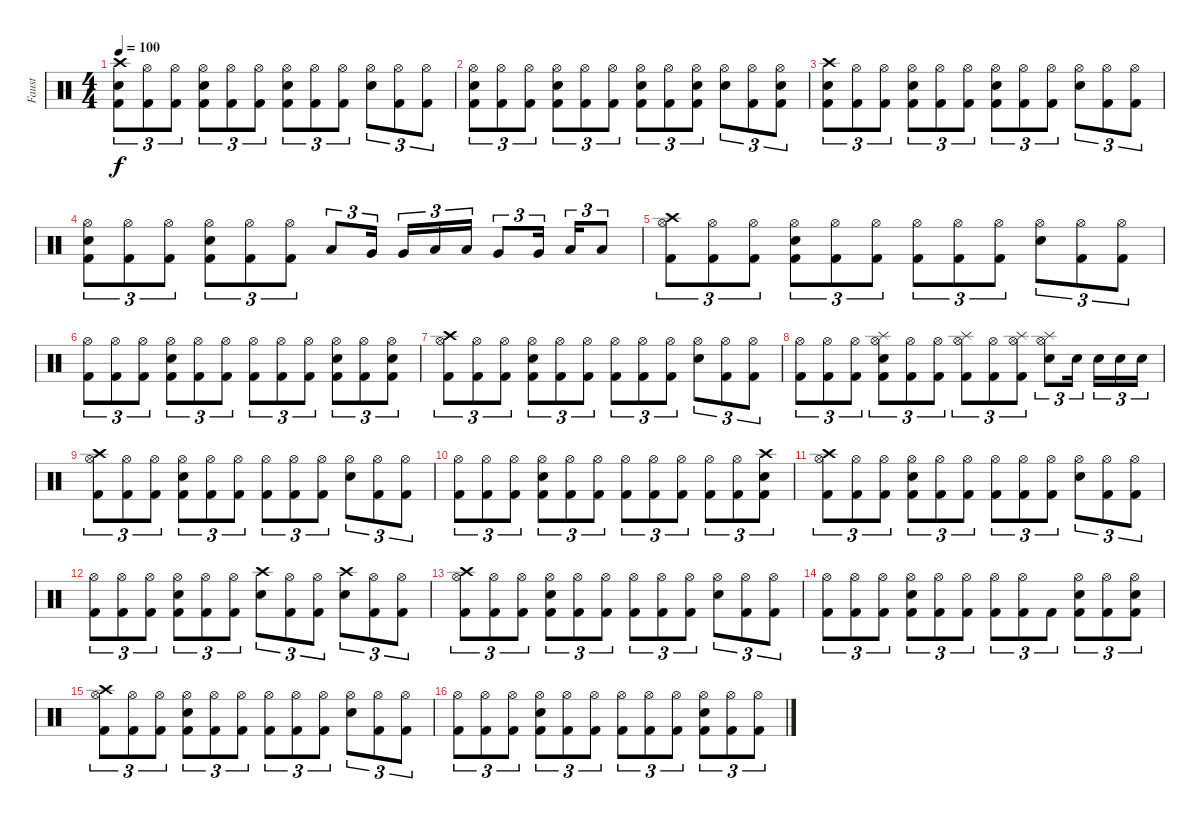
\track ("Faust" "Faust") {instrument percussion}
\staff {score}
\articulation defaults
\ts (4 4)
\tempo 100
\clef neutral
\ks c
("Crash high (hit)" "Snare (hit) 2" "Kick (hit) 2").8{tu (3 2) dy f} ("Hi-Hat (open)" "Kick (hit) 2").8{tu (3 2)} ("Hi-Hat (open)" "Kick (hit) 2").8{tu (3 2)} ("Snare (hit) 2" "Hi-Hat (open)" "Kick (hit) 2").8{tu (3 2)} ("Hi-Hat (open)" "Kick (hit) 2").8{tu (3 2)} ("Hi-Hat (open)" "Kick (hit) 2").8{tu (3 2)} ("Snare (hit) 2" "Hi-Hat (open)" "Kick (hit) 2").8{tu (3 2)} ("Hi-Hat (open)" "Kick (hit) 2").8{tu (3 2)} ("Hi-Hat (open)" "Kick (hit) 2").8{tu (3 2)} ("Snare (hit) 2" "Hi-Hat (open)").8{tu (3 2)} ("Hi-Hat (open)" "Kick (hit) 2").8{tu (3 2)} ("Hi-Hat (open)" "Kick (hit) 2").8{tu (3 2)} |
("Snare (hit) 2" "Hi-Hat (open)" "Kick (hit) 2").8{tu (3 2)} ("Hi-Hat (open)" "Kick (hit) 2").8{tu (3 2)} ("Hi-Hat (open)" "Kick (hit) 2").8{tu (3 2)} ("Snare (hit) 2" "Hi-Hat (open)" "Kick (hit) 2").8{tu (3 2)} ("Hi-Hat (open)" "Kick (hit) 2").8{tu (3 2)} ("Hi-Hat (open)" "Kick (hit) 2").8{tu (3 2)} ("Snare (hit) 2" "Hi-Hat (open)" "Kick (hit) 2").8{tu (3 2)} ("Hi-Hat (open)" "Kick (hit) 2").8{tu (3 2)} ("Snare (hit) 2" "Hi-Hat (open)" "Kick (hit) 2").8{tu (3 2)} ("Snare (hit) 2" "Hi-Hat (open)").8{tu (3 2)} ("Hi-Hat (open)" "Kick (hit) 2").8{tu (3 2)} ("Snare (hit) 2" "Hi-Hat (open)" "Kick (hit) 2").8{tu (3 2)} |
("Crash high (hit)" "Snare (hit) 2" "Kick (hit) 2").8{tu (3 2)} ("Hi-Hat (open)" "Kick (hit) 2").8{tu (3 2)} ("Hi-Hat (open)" "Kick (hit) 2").8{tu (3 2)} ("Snare (hit) 2" "Hi-Hat (open)" "Kick (hit) 2").8{tu (3 2)} ("Hi-Hat (open)" "Kick (hit) 2").8{tu (3 2)} ("Hi-Hat (open)" "Kick (hit) 2").8{tu (3 2)} ("Snare (hit) 2" "Hi-Hat (open)" "Kick (hit) 2").8{tu (3 2)} ("Hi-Hat (open)" "Kick (hit) 2").8{tu (3 2)} ("Hi-Hat (open)" "Kick (hit) 2").8{tu (3 2)} ("Snare (hit) 2" "Hi-Hat (open)").8{tu (3 2)} ("Hi-Hat (open)" "Kick (hit) 2").8{tu (3 2)} ("Hi-Hat (open)" "Kick (hit) 2").8{tu (3 2)} |
("Snare (hit) 2" "Hi-Hat (open)" "Kick (hit) 2").8{tu (3 2)} ("Hi-Hat (open)" "Kick (hit) 2").8{tu (3 2)} ("Hi-Hat (open)" "Kick (hit) 2").8{tu (3 2)} ("Snare (hit) 2" "Hi-Hat (open)" "Kick (hit) 2").8{tu (3 2)} ("Hi-Hat (open)" "Kick (hit) 2").8{tu (3 2)} ("Hi-Hat (open)" "Kick (hit) 2").8{tu (3 2)} "Low Tom (hit)".8{tu (3 2)} "Very Low Tom (hit)".16{tu (3 2)} "Very Low Tom (hit)".16{tu (3 2)} "Low Tom (hit)".16{tu (3 2)} "Low Tom (hit)".16{tu (3 2)} "Very Low Tom (hit)".8{tu (3 2)} "Very Low Tom (hit)".16{tu (3 2)} "Low Floor Tom (hit)".16{tu (3 2)} "Low Floor Tom (hit)".8{tu (3 2)} |
("Crash high (hit)" "Hi-Hat (open)" "Kick (hit) 2").8{tu (3 2)} ("Hi-Hat (open)" "Kick (hit) 2").8{tu (3 2)} ("Hi-Hat (open)" "Kick (hit) 2").8{tu (3 2)} ("Snare (hit) 2" "Hi-Hat (open)" "Kick (hit) 2").8{tu (3 2)} ("Hi-Hat (open)" "Kick (hit) 2").8{tu (3 2)} ("Hi-Hat (open)" "Kick (hit) 2").8{tu (3 2)} ("Hi-Hat (open)" "Kick (hit) 2").8{tu (3 2)} ("Hi-Hat (open)" "Kick (hit) 2").8{tu (3 2)} ("Hi-Hat (open)" "Kick (hit) 2").8{tu (3 2)} ("Snare (hit) 2" "Hi-Hat (open)").8{tu (3 2)} ("Hi-Hat (open)" "Kick (hit) 2").8{tu (3 2)} ("Hi-Hat (open)" "Kick (hit) 2").8{tu (3 2)} |
("Hi-Hat (open)" "Kick (hit) 2").8{tu (3 2)} ("Hi-Hat (open)" "Kick (hit) 2").8{tu (3 2)} ("Hi-Hat (open)" "Kick (hit) 2").8{tu (3 2)} ("Snare (hit) 2" "Hi-Hat (open)" "Kick (hit) 2").8{tu (3 2)} ("Hi-Hat (open)" "Kick (hit) 2").8{tu (3 2)} ("Hi-Hat (open)" "Kick (hit) 2").8{tu (3 2)} ("Hi-Hat (open)" "Kick (hit) 2").8{tu (3 2)} ("Hi-Hat (open)" "Kick (hit) 2").8{tu (3 2)} ("Hi-Hat (open)" "Kick (hit) 2").8{tu (3 2)} ("Snare (hit) 2" "Hi-Hat (open)" "Kick (hit) 2").8{tu (3 2)} ("Hi-Hat (open)" "Kick (hit) 2").8{tu (3 2)} ("Snare (hit) 2" "Hi-Hat (open)" "Kick (hit) 2").8{tu (3 2)} |
("Crash high (hit)" "Hi-Hat (open)" "Kick (hit) 2").8{tu (3 2)} ("Hi-Hat (open)" "Kick (hit) 2").8{tu (3 2)} ("Hi-Hat (open)" "Kick (hit) 2").8{tu (3 2)} ("Snare (hit) 2" "Hi-Hat (open)" "Kick (hit) 2").8{tu (3 2)} ("Hi-Hat (open)" "Kick (hit) 2").8{tu (3 2)} ("Hi-Hat (open)" "Kick (hit) 2").8{tu (3 2)} ("Hi-Hat (open)" "Kick (hit) 2").8{tu (3 2)} ("Hi-Hat (open)" "Kick (hit) 2").8{tu (3 2)} ("Hi-Hat (open)" "Kick (hit) 2").8{tu (3 2)} ("Snare (hit) 2" "Hi-Hat (open)").8{tu (3 2)} ("Hi-Hat (open)" "Kick (hit) 2").8{tu (3 2)} ("Hi-Hat (open)" "Kick (hit) 2").8{tu (3 2)} |
("Hi-Hat (open)" "Kick (hit) 2").8{tu (3 2)} ("Hi-Hat (open)" "Kick (hit) 2").8{tu (3 2)} ("Hi-Hat (open)" "Kick (hit) 2").8{tu (3 2)} ("Splash (hit)" "Snare (hit) 2" "Hi-Hat (open)" "Kick (hit) 2").8{tu (3 2)} ("Hi-Hat (open)" "Kick (hit) 2").8{tu (3 2)} ("Hi-Hat (open)" "Kick (hit) 2").8{tu (3 2)} ("Splash (hit)" "Hi-Hat (open)" "Kick (hit) 2").8{tu (3 2)} ("Hi-Hat (open)" "Kick (hit) 2").8{tu (3 2)} ("Splash (hit)" "Hi-Hat (open)" "Kick (hit) 2").8{tu (3 2)} ("Splash (hit)" "Snare (hit) 2" "Hi-Hat (open)").8{tu (3 2)} "Snare (hit) 2".16{tu (3 2)} "Snare (hit) 2".16{tu (3 2)} "Snare (hit) 2".16{tu (3 2)} "Snare (hit) 2".16{tu (3 2)} |
("Crash high (hit)" "Hi-Hat (open)" "Kick (hit) 2").8{tu (3 2)} ("Hi-Hat (open)" "Kick (hit) 2").8{tu (3 2)} ("Hi-Hat (open)" "Kick (hit) 2").8{tu (3 2)} ("Snare (hit) 2" "Hi-Hat (open)" "Kick (hit) 2").8{tu (3 2)} ("Hi-Hat (open)" "Kick (hit) 2").8{tu (3 2)} ("Hi-Hat (open)" "Kick (hit) 2").8{tu (3 2)} ("Hi-Hat (open)" "Kick (hit) 2").8{tu (3 2)} ("Hi-Hat (open)" "Kick (hit) 2").8{tu (3 2)} ("Hi-Hat (open)" "Kick (hit) 2").8{tu (3 2)} ("Snare (hit) 2" "Hi-Hat (open)").8{tu (3 2)} ("Hi-Hat (open)" "Kick (hit) 2").8{tu (3 2)} ("Hi-Hat (open)" "Kick (hit) 2").8{tu (3 2)} |
("Hi-Hat (open)" "Kick (hit) 2").8{tu (3 2)} ("Hi-Hat (open)" "Kick (hit) 2").8{tu (3 2)} ("Hi-Hat (open)" "Kick (hit) 2").8{tu (3 2)} ("Snare (hit) 2" "Hi-Hat (open)" "Kick (hit) 2").8{tu (3 2)} ("Hi-Hat (open)" "Kick (hit) 2").8{tu (3 2)} ("Hi-Hat (open)" "Kick (hit) 2").8{tu (3 2)} ("Hi-Hat (open)" "Kick (hit) 2").8{tu (3 2)} ("Hi-Hat (open)" "Kick (hit) 2").8{tu (3 2)} ("Hi-Hat (open)" "Kick (hit) 2").8{tu (3 2)} ("Hi-Hat (open)" "Kick (hit) 2").8{tu (3 2)} ("Hi-Hat (open)" "Kick (hit) 2").8{tu (3 2)} ("Crash high (hit)" "Snare (hit) 2" "Kick (hit) 2").8{tu (3 2)} |
("Crash high (hit)" "Hi-Hat (open)" "Kick (hit) 2").8{tu (3 2)} ("Hi-Hat (open)" "Kick (hit) 2").8{tu (3 2)} ("Hi-Hat (open)" "Kick (hit) 2").8{tu (3 2)} ("Snare (hit) 2" "Hi-Hat (open)" "Kick (hit) 2").8{tu (3 2)} ("Hi-Hat (open)" "Kick (hit) 2").8{tu (3 2)} ("Hi-Hat (open)" "Kick (hit) 2").8{tu (3 2)} ("Hi-Hat (open)" "Kick (hit) 2").8{tu (3 2)} ("Hi-Hat (open)" "Kick (hit) 2").8{tu (3 2)} ("Hi-Hat (open)" "Kick (hit) 2").8{tu (3 2)} ("Snare (hit) 2" "Hi-Hat (open)").8{tu (3 2)} ("Hi-Hat (open)" "Kick (hit) 2").8{tu (3 2)} ("Hi-Hat (open)" "Kick (hit) 2").8{tu (3 2)} |
("Hi-Hat (open)" "Kick (hit) 2").8{tu (3 2)} ("Hi-Hat (open)" "Kick (hit) 2").8{tu (3 2)} ("Hi-Hat (open)" "Kick (hit) 2").8{tu (3 2)} ("Snare (hit) 2" "Hi-Hat (open)" "Kick (hit) 2").8{tu (3 2)} ("Hi-Hat (open)" "Kick (hit) 2").8{tu (3 2)} ("Hi-Hat (open)" "Kick (hit) 2").8{tu (3 2)} ("Crash high (hit)" "Snare (hit) 2").8{tu (3 2)} ("Hi-Hat (open)" "Kick (hit) 2").8{tu (3 2)} ("Hi-Hat (open)" "Kick (hit) 2").8{tu (3 2)} ("Crash high (hit)" "Snare (hit) 2").8{tu (3 2)} ("Hi-Hat (open)" "Kick (hit) 2").8{tu (3 2)} ("Hi-Hat (open)" "Kick (hit) 2").8{tu (3 2)} |
("Crash high (hit)" "Hi-Hat (open)" "Kick (hit) 2").8{tu (3 2)} ("Hi-Hat (open)" "Kick (hit) 2").8{tu (3 2)} ("Hi-Hat (open)" "Kick (hit) 2").8{tu (3 2)} ("Snare (hit) 2" "Hi-Hat (open)" "Kick (hit) 2").8{tu (3 2)} ("Hi-Hat (open)" "Kick (hit) 2").8{tu (3 2)} ("Hi-Hat (open)" "Kick (hit) 2").8{tu (3 2)} ("Hi-Hat (open)" "Kick (hit) 2").8{tu (3 2)} ("Hi-Hat (open)" "Kick (hit) 2").8{tu (3 2)} ("Hi-Hat (open)" "Kick (hit) 2").8{tu (3 2)} ("Snare (hit) 2" "Hi-Hat (open)").8{tu (3 2)} ("Hi-Hat (open)" "Kick (hit) 2").8{tu (3 2)} ("Hi-Hat (open)" "Kick (hit) 2").8{tu (3 2)} |
("Hi-Hat (open)" "Kick (hit) 2").8{tu (3 2)} ("Hi-Hat (open)" "Kick (hit) 2").8{tu (3 2)} ("Hi-Hat (open)" "Kick (hit) 2").8{tu (3 2)} ("Snare (hit) 2" "Hi-Hat (open)" "Kick (hit) 2").8{tu (3 2)} ("Hi-Hat (open)" "Kick (hit) 2").8{tu (3 2)} ("Hi-Hat (open)" "Kick (hit) 2").8{tu (3 2)} ("Hi-Hat (open)" "Kick (hit) 2").8{tu (3 2)} ("Hi-Hat (open)" "Kick (hit) 2").8{tu (3 2)} "Kick (hit) 2".8{tu (3 2)} ("Snare (hit) 2" "Hi-Hat (open)" "Kick (hit) 2").8{tu (3 2)} ("Hi-Hat (open)" "Kick (hit) 2").8{tu (3 2)} ("Snare (hit) 2" "Hi-Hat (open)" "Kick (hit) 2").8{tu (3 2)} |
("Crash high (hit)" "Hi-Hat (open)" "Kick (hit) 2").8{tu (3 2)} ("Hi-Hat (open)" "Kick (hit) 2").8{tu (3 2)} ("Hi-Hat (open)" "Kick (hit) 2").8{tu (3 2)} ("Snare (hit) 2" "Hi-Hat (open)" "Kick (hit) 2").8{tu (3 2)} ("Hi-Hat (open)" "Kick (hit) 2").8{tu (3 2)} ("Hi-Hat (open)" "Kick (hit) 2").8{tu (3 2)} ("Hi-Hat (open)" "Kick (hit) 2").8{tu (3 2)} ("Hi-Hat (open)" "Kick (hit) 2").8{tu (3 2)} ("Hi-Hat (open)" "Kick (hit) 2").8{tu (3 2)} ("Snare (hit) 2" "Hi-Hat (open)").8{tu (3 2)} ("Hi-Hat (open)" "Kick (hit) 2").8{tu (3 2)} ("Hi-Hat (open)" "Kick (hit) 2").8{tu (3 2)} |
("Hi-Hat (open)" "Kick (hit) 2").8{tu (3 2)} ("Hi-Hat (open)" "Kick (hit) 2").8{tu (3 2)} ("Hi-Hat (open)" "Kick (hit) 2").8{tu (3 2)} ("Snare (hit) 2" "Hi-Hat (open)" "Kick (hit) 2").8{tu (3 2)} ("Hi-Hat (open)" "Kick (hit) 2").8{tu (3 2)} ("Hi-Hat (open)" "Kick (hit) 2").8{tu (3 2)} ("Hi-Hat (open)" "Kick (hit) 2").8{tu (3 2)} ("Hi-Hat (open)" "Kick (hit) 2").8{tu (3 2)} ("Hi-Hat (open)" "Kick (hit) 2").8{tu (3 2)} ("Snare (hit) 2" "Hi-Hat (open)" "Kick (hit) 2").8{tu (3 2)} ("Hi-Hat (open)" "Kick (hit) 2").8{tu (3 2)} ("Hi-Hat (open)" "Kick (hit) 2").8{tu (3 2)}
